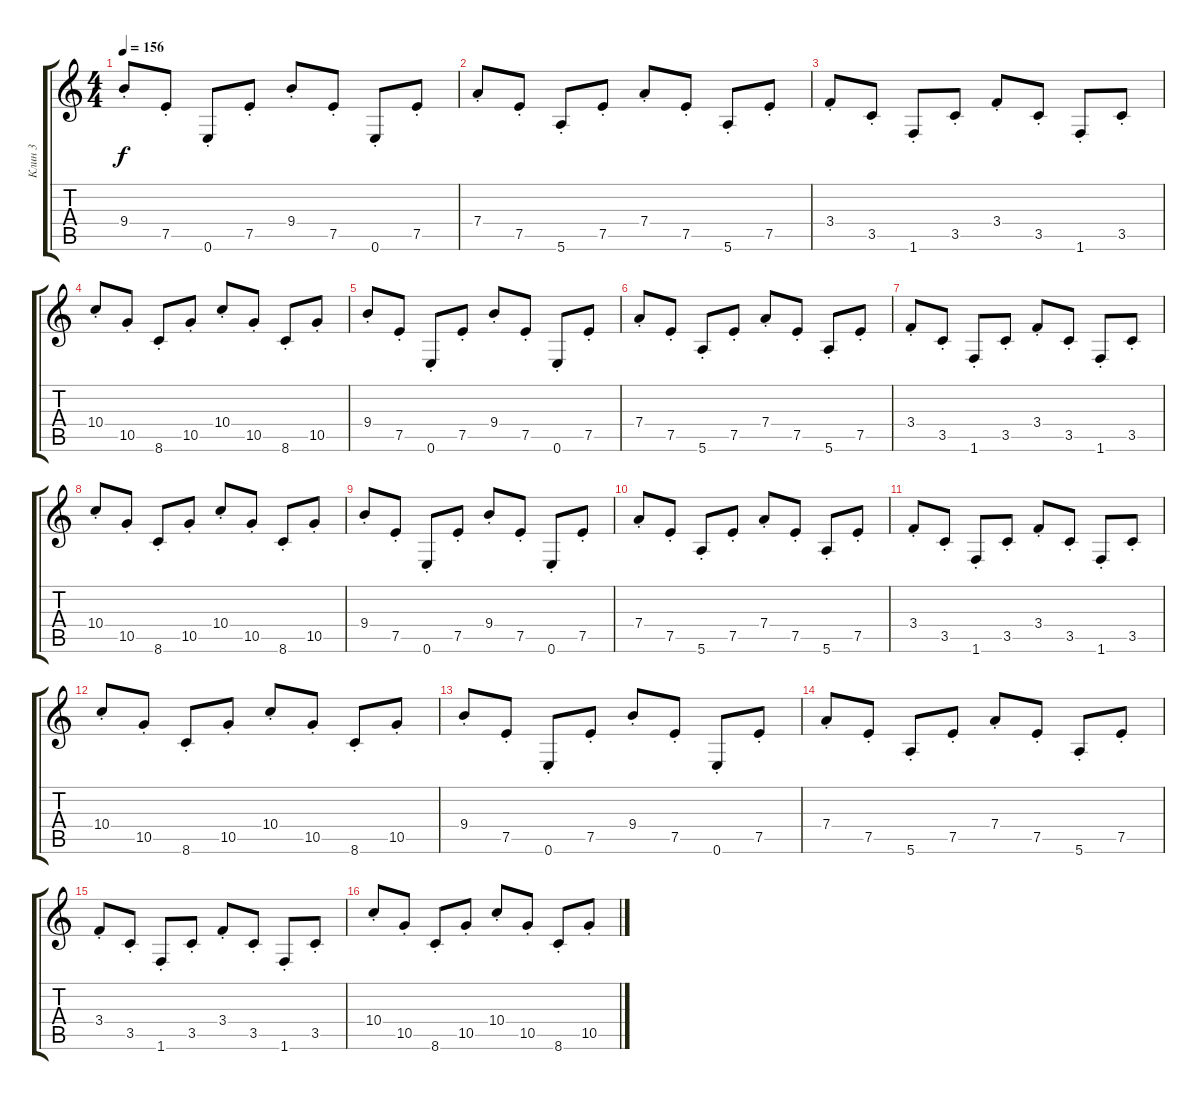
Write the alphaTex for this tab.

\track ("Клин 3" "Клин 3") {instrument electricguitarclean}
\staff {score tabs}
\tuning (E4 B3 G3 D3 A2 E2) {hide}
\ts (4 4)
\tempo 156
\clef g2
\ks c
9.4{st}.8{dy f} 7.5{st}.8 0.6{st}.8 7.5{st}.8 9.4{st}.8 7.5{st}.8 0.6{st}.8 7.5{st}.8 |
7.4{st}.8 7.5{st}.8 5.6{st}.8 7.5{st}.8 7.4{st}.8 7.5{st}.8 5.6{st}.8 7.5{st}.8 |
3.4{st}.8 3.5{st}.8 1.6{st}.8 3.5{st}.8 3.4{st}.8 3.5{st}.8 1.6{st}.8 3.5{st}.8 |
10.4{st}.8 10.5{st}.8 8.6{st}.8 10.5{st}.8 10.4{st}.8 10.5{st}.8 8.6{st}.8 10.5{st}.8 |
9.4{st}.8 7.5{st}.8 0.6{st}.8 7.5{st}.8 9.4{st}.8 7.5{st}.8 0.6{st}.8 7.5{st}.8 |
7.4{st}.8 7.5{st}.8 5.6{st}.8 7.5{st}.8 7.4{st}.8 7.5{st}.8 5.6{st}.8 7.5{st}.8 |
3.4{st}.8 3.5{st}.8 1.6{st}.8 3.5{st}.8 3.4{st}.8 3.5{st}.8 1.6{st}.8 3.5{st}.8 |
10.4{st}.8 10.5{st}.8 8.6{st}.8 10.5{st}.8 10.4{st}.8 10.5{st}.8 8.6{st}.8 10.5{st}.8 |
9.4{st}.8 7.5{st}.8 0.6{st}.8 7.5{st}.8 9.4{st}.8 7.5{st}.8 0.6{st}.8 7.5{st}.8 |
7.4{st}.8 7.5{st}.8 5.6{st}.8 7.5{st}.8 7.4{st}.8 7.5{st}.8 5.6{st}.8 7.5{st}.8 |
3.4{st}.8 3.5{st}.8 1.6{st}.8 3.5{st}.8 3.4{st}.8 3.5{st}.8 1.6{st}.8 3.5{st}.8 |
10.4{st}.8{volume 6} 10.5{st}.8 8.6{st}.8 10.5{st}.8 10.4{st}.8 10.5{st}.8 8.6{st}.8 10.5{st}.8 |
9.4{st}.8 7.5{st}.8 0.6{st}.8 7.5{st}.8 9.4{st}.8 7.5{st}.8 0.6{st}.8 7.5{st}.8 |
7.4{st}.8 7.5{st}.8 5.6{st}.8 7.5{st}.8 7.4{st}.8 7.5{st}.8 5.6{st}.8 7.5{st}.8 |
3.4{st}.8 3.5{st}.8 1.6{st}.8 3.5{st}.8 3.4{st}.8 3.5{st}.8 1.6{st}.8 3.5{st}.8 |
10.4{st}.8{volume 3} 10.5{st}.8 8.6{st}.8 10.5{st}.8 10.4{st}.8 10.5{st}.8 8.6{st}.8 10.5{st}.8
